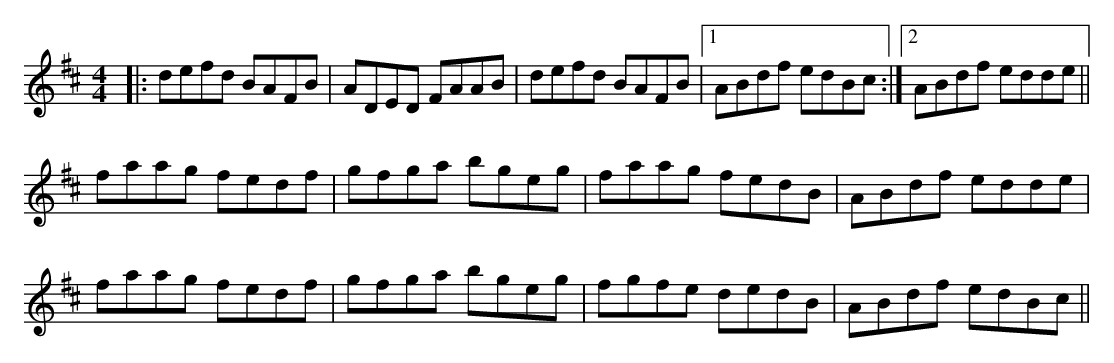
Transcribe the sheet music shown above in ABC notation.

X:1
M:4/4
K:D
|:defd BAFB|ADED FAAB|defd BAFB|1 ABdf edBc:|2 ABdf edde||
faag fedf|gfga bgeg|faag fedB|ABdf edde|
faag fedf|gfga bgeg|fgfe dedB|ABdf edBc||
